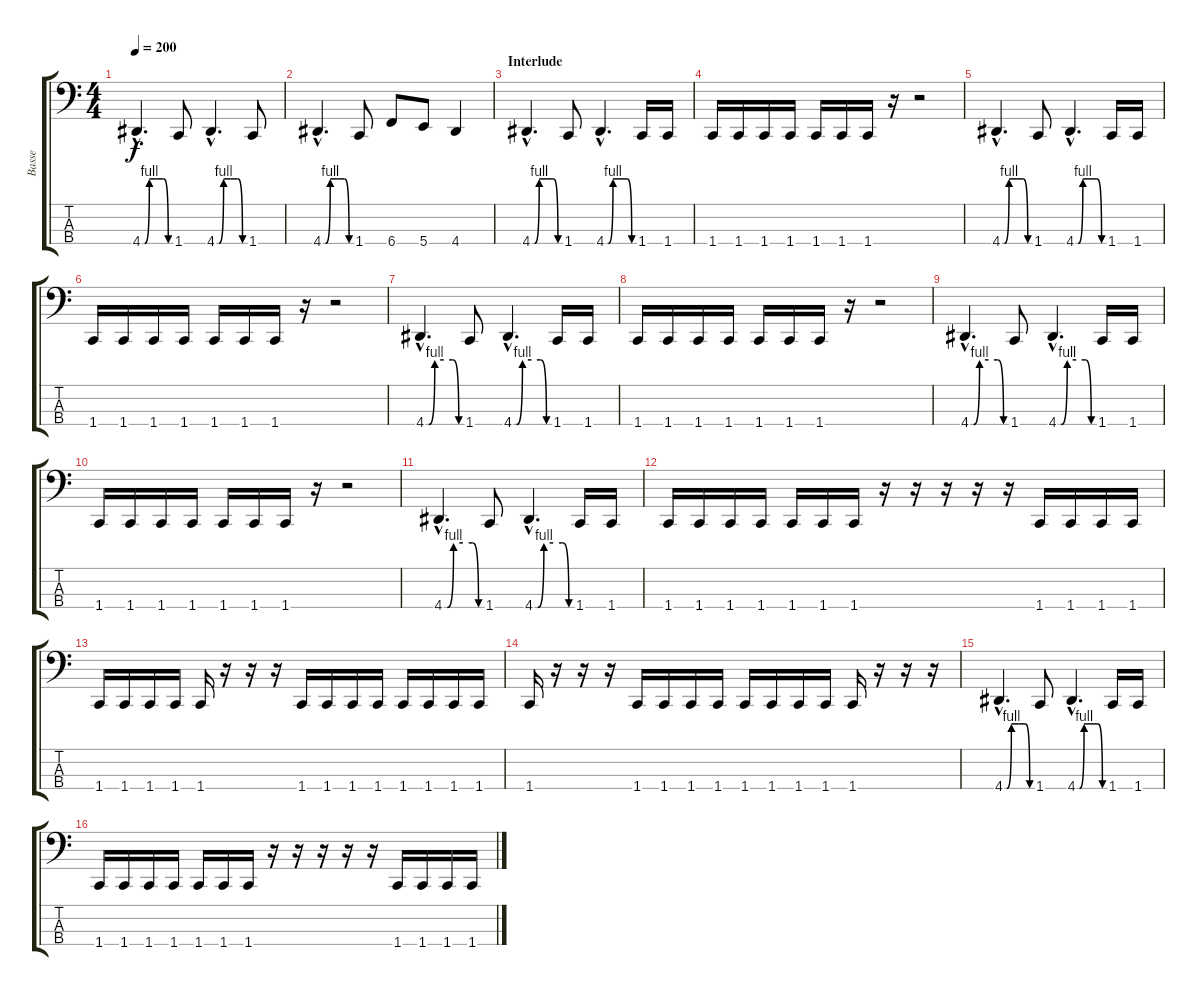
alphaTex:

\track ("Basse" "Basse") {instrument electricbasspick}
\staff {score tabs}
\tuning (E2 B1 Gb1 B0) {hide}
\ts (4 4)
\tempo 200
\clef f4
\ks c
4.4{be (custom 0 0 5 0 15 4 30 4 45 4 55 0 60 0) hac}.4{d dy f} 1.4.8 4.4{be (custom 0 0 5 0 15 4 30 4 45 4 55 0 60 0) hac}.4{d} 1.4.8 |
4.4{be (custom 0 0 5 0 15 4 30 4 45 4 55 0 60 0) hac}.4{d} 1.4.8 6.4.8 5.4.8 4.4.4 |
\section ("" "Interlude")
4.4{be (custom 0 0 5 0 15 4 30 4 45 4 55 0 60 0) hac}.4{d} 1.4.8 4.4{be (custom 0 0 5 0 15 4 30 4 45 4 55 0 60 0) hac}.4{d} 1.4.16 1.4.16 |
1.4.16 1.4.16 1.4.16 1.4.16 1.4.16 1.4.16 1.4.16 r.16 r.2 |
4.4{be (custom 0 0 5 0 15 4 30 4 45 4 55 0 60 0) hac}.4{d} 1.4.8 4.4{be (custom 0 0 5 0 15 4 30 4 45 4 55 0 60 0) hac}.4{d} 1.4.16 1.4.16 |
1.4.16 1.4.16 1.4.16 1.4.16 1.4.16 1.4.16 1.4.16 r.16 r.2 |
4.4{be (custom 0 0 5 0 15 4 30 4 45 4 55 0 60 0) hac}.4{d} 1.4.8 4.4{be (custom 0 0 5 0 15 4 30 4 45 4 55 0 60 0) hac}.4{d} 1.4.16 1.4.16 |
1.4.16 1.4.16 1.4.16 1.4.16 1.4.16 1.4.16 1.4.16 r.16 r.2 |
4.4{be (custom 0 0 5 0 15 4 30 4 45 4 55 0 60 0) hac}.4{d} 1.4.8 4.4{be (custom 0 0 5 0 15 4 30 4 45 4 55 0 60 0) hac}.4{d} 1.4.16 1.4.16 |
1.4.16 1.4.16 1.4.16 1.4.16 1.4.16 1.4.16 1.4.16 r.16 r.2 |
\section ("" "")
4.4{be (custom 0 0 5 0 15 4 30 4 45 4 55 0 60 0) hac}.4{d} 1.4.8 4.4{be (custom 0 0 5 0 15 4 30 4 45 4 55 0 60 0) hac}.4{d} 1.4.16 1.4.16 |
1.4.16 1.4.16 1.4.16 1.4.16 1.4.16 1.4.16 1.4.16 r.16 r.16 r.16 r.16 r.16 1.4.16 1.4.16 1.4.16 1.4.16 |
1.4.16 1.4.16 1.4.16 1.4.16 1.4.16 r.16 r.16 r.16 1.4.16 1.4.16 1.4.16 1.4.16 1.4.16 1.4.16 1.4.16 1.4.16 |
1.4.16 r.16 r.16 r.16 1.4.16 1.4.16 1.4.16 1.4.16 1.4.16 1.4.16 1.4.16 1.4.16 1.4.16 r.16 r.16 r.16 |
4.4{be (custom 0 0 5 0 15 4 30 4 45 4 55 0 60 0) hac}.4{d} 1.4.8 4.4{be (custom 0 0 5 0 15 4 30 4 45 4 55 0 60 0) hac}.4{d} 1.4.16 1.4.16 |
1.4.16 1.4.16 1.4.16 1.4.16 1.4.16 1.4.16 1.4.16 r.16 r.16 r.16 r.16 r.16 1.4.16 1.4.16 1.4.16 1.4.16
